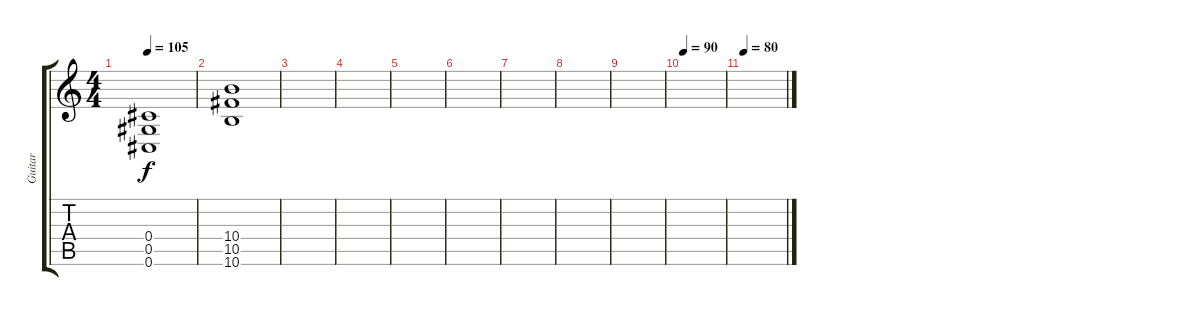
\track ("Guitar" "Guitar") {instrument distortionguitar}
\staff {score tabs}
\tuning (Eb4 Bb3 Gb3 Db3 Ab2 Db2) {hide}
\ts (4 4)
\tempo 105
\clef g2
\ks c
(0.4 0.5 0.6).1{dy f} |
(10.4 10.5 10.6).1 |
|
|
|
|
|
|
|
\tempo 90
|
\tempo 80
